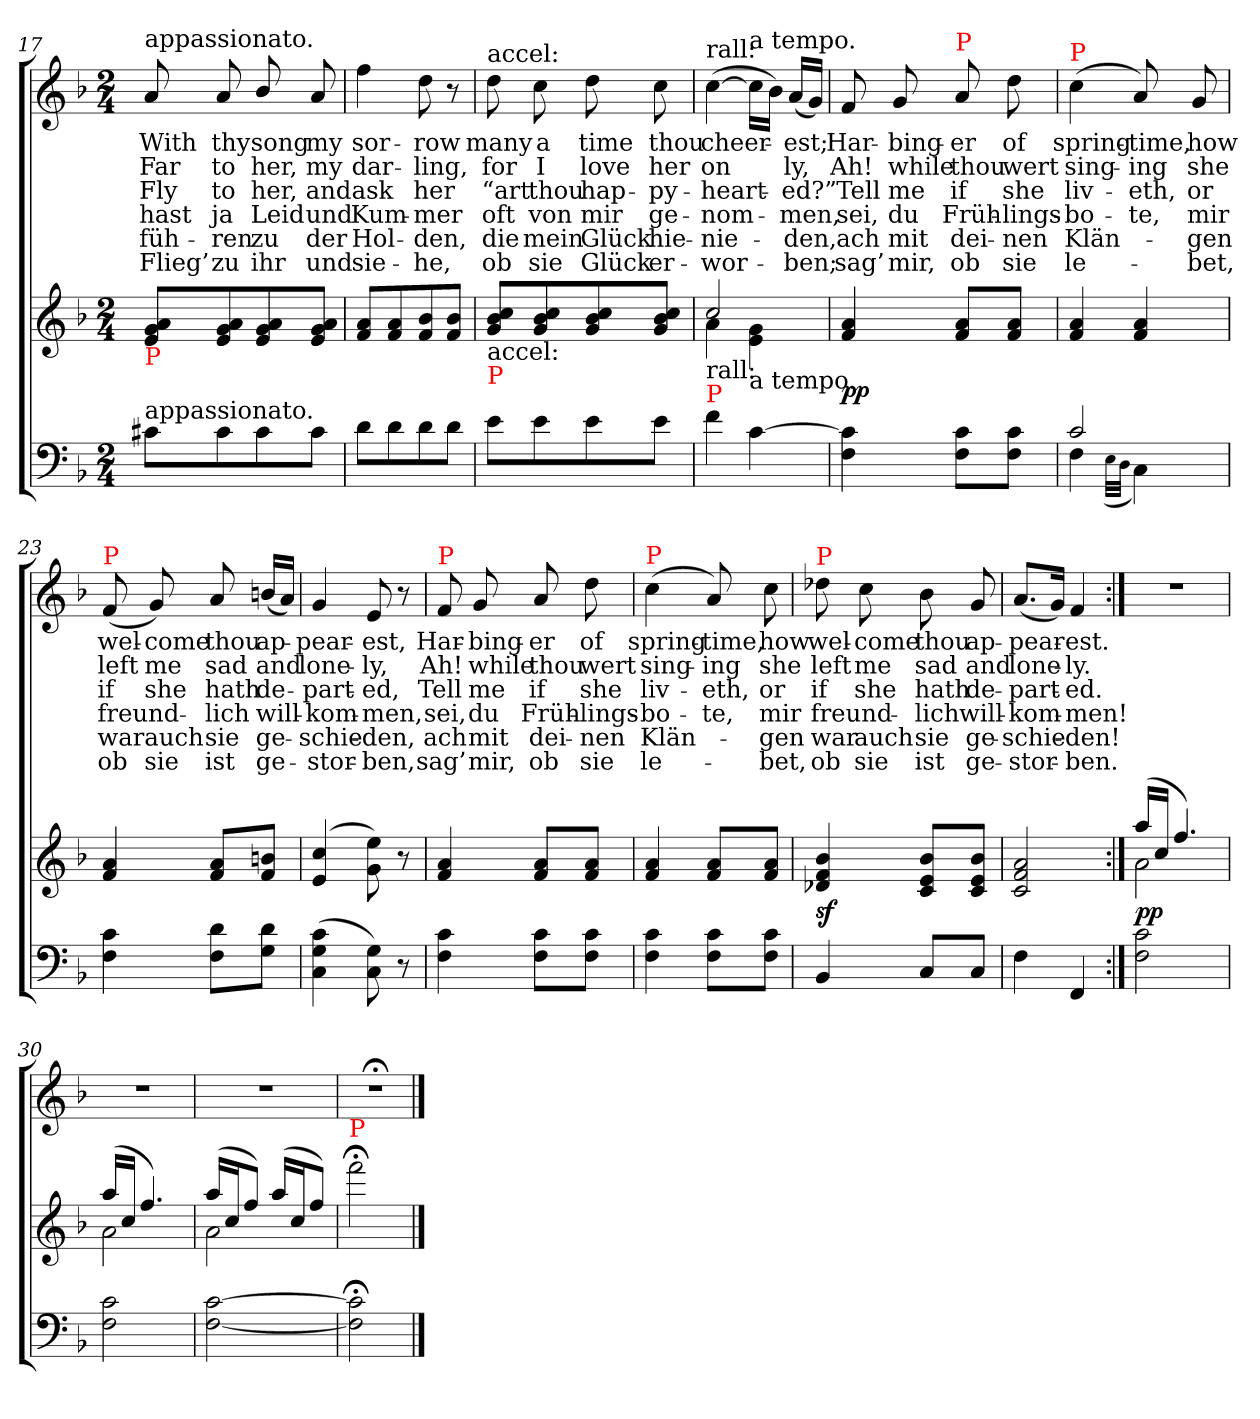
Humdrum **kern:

**kern	**kern	**dynam	**kern	**text	**text	**text	**text	**text	**text
*part2	*part2	*part2	*part1	*part1	*part1	*part1	*part1	*part1	*part1
*staff3	*staff2	*staff2/3	*staff1	*staff1	*staff1	*staff1	*staff1	*staff1	*staff1
*clefF4	*clefG2	*	*clefG2	*	*	*	*	*	*
*k[b-]	*k[b-]	*	*k[b-]	*	*	*	*	*	*
*F:	*F:	*	*F:	*	*	*	*	*	*
*M2/4	*M2/4	*	*M2/4	*	*	*	*	*	*
=17	=17	=17	=17	=17	=17	=17	=17	=17	=17
!	!	!	!LO:TX:a:t=appassionato.	!	!	!	!	!	!
!	!LO:TX:b:color=red:t=P	!	!	!	!	!	!	!	!
!LO:TX:a:t=appassionato.	!	!	!	!	!	!	!	!	!
8c#XL	8a 8g 8eL	.	8a	With	Far	Fly	hast	füh-	Flieg’
8c#	8a 8g 8e	.	8a	thy	to	to	ja	-ren	zu
8c#	8a 8g 8e	.	8b-/	song	her,	her,	Leid	zu	ihr
8c#J	8a 8g 8eJ	.	8a	my	my	and	und	der	und
=18	=18	=18	=18	=18	=18	=18	=18	=18	=18
8dL	8a 8fL	.	4ff	sor-	dar-	ask	Kum-	Hol-	sie-
8d	8a 8f	.	.	.	.	.	.	.	.
8d	8b- 8f	.	8dd	-row	-ling,	her	-mer	-den,	-he,
8dJ	8b- 8fJ	.	8r	.	.	.	.	.	.
=19	=19	=19	=19	=19	=19	=19	=19	=19	=19
!	!	!	!LO:TX:a:t=accel&colon;	!	!	!	!	!	!
!	!LO:TX:b:t=accel&colon;	!	!	!	!	!	!	!	!
!	!LO:TX:b:color=red:t=P	!	!	!	!	!	!	!	!
8eL	8cc 8b- 8gL	.	8dd\	many	for	“art	oft	die	ob
8e	8cc 8b- 8g	.	8cc	a	I	thou	von	mein	sie
8e	8cc 8b- 8g	.	8dd\	time	love	hap-	mir	Glück	Glück
8eJ	8cc 8b- 8gJ	.	8cc	thou	her	-py-	ge-	hie-	er-
=20	=20	=20	=20	=20	=20	=20	=20	=20	=20
*	*^	*	*	*	*	*	*	*	*
!	!	!	!	!LO:TX:a:t=rall&colon;	!	!	!	!	!	!
!	!LO:TX:b:t=rall&colon;	!	!	!	!	!	!	!	!	!
!	!LO:TX:b:color=red:t=P	!	!	!	!	!	!	!	!	!
4f	2cc	4a	.	(>[4cc	cheer-	-on	-heart-	-nom-	-nie-	-wor-
!	!	!	!	!LO:TX:a:t=a tempo.	!	!	!	!	!	!
!	!	!LO:TX:b:t=a tempo.	!	!	!	!	!	!	!	!
[4c	.	4g 4e	.	16ccLL]	.	.	.	.	.	.
.	.	.	.	16b-JJ)	.	.	.	.	.	.
.	.	.	.	(<16aLL	-est;	-ly,	-ed?”	-men,	-den,	-ben;
.	.	.	.	16gJJ)	.	.	.	.	.	.
*	*v	*v	*	*	*	*	*	*	*	*
=21	=21	=21	=21	=21	=21	=21	=21	=21	=21
4c] 4F	4a 4f	pp	8f	Har-	Ah!	Tell	sei,	ach	sag’
.	.	.	8g	-bing-	while	me	du	mit	mir,
!	!	!	!LO:TX:a:color=red:t=P	!	!	!	!	!	!
8c 8FL	8a 8fL	.	8a	-er	thou	if	Früh-	dei-	ob
8c 8FJ	8a 8fJ	.	8dd\	of	wert	she	-lings-	-nen	sie
=22	=22	=22	=22	=22	=22	=22	=22	=22	=22
*^	*	*	*	*	*	*	*	*	*
!	!	!	!	!LO:TX:a:color=red:t=P	!	!	!	!	!	!
2c	4F	4a 4f	.	(<4cc	spring-	sing-	liv-	-bo-	Klän-	le-
.	(<32qqE\LLL	.	.	.	.	.	.	.	.	.
.	32qqD\JJJ	.	.	.	.	.	.	.	.	.
.	4C)	4a 4f	.	8a)	-time,	-ing	-eth,	-te,	.	.
.	.	.	.	8g	how	she	or	mir	-gen	-bet,
*v	*v	*	*	*	*	*	*	*	*	*
=23	=23	=23	=23	=23	=23	=23	=23	=23	=23
!	!	!	!LO:TX:a:color=red:t=P	!	!	!	!	!	!
4c 4F	4a 4f	.	(<8f	wel-	left	if	freund-	war	ob
.	.	.	8g)	-come	me	she	.	auch	sie
8d 8FL	8a 8fL	.	8a	thou	sad	hath	-lich	sie	ist
8d 8GJ	8bn 8fJ	.	(<16bnLL	ap-	and	de-	will-	ge-	ge-
.	.	.	16aJJ)	.	.	.	.	.	.
=24	=24	=24	=24	=24	=24	=24	=24	=24	=24
(>4c 4G 4C	(>4cc 4e	.	4g	-pear-	lone-	-part-	-kom-	-schie-	-stor-
8G\ 8C\)	8ee 8g)	.	8e	-est,	-ly,	-ed,	-men,	-den,	-ben,
8r	8r	.	8r	.	.	.	.	.	.
=25	=25	=25	=25	=25	=25	=25	=25	=25	=25
!	!	!	!LO:TX:a:color=red:t=P	!	!	!	!	!	!
4c 4F	4a 4f	.	8f	Har-	Ah!	Tell	sei,	ach	sag’
.	.	.	8g	-bing-	while	me	du	mit	mir,
8c 8FL	8a 8fL	.	8a	-er	thou	if	Früh-	dei-	ob
8c 8FJ	8a 8fJ	.	8dd\	of	wert	she	-lings-	-nen	sie
=26	=26	=26	=26	=26	=26	=26	=26	=26	=26
!	!	!	!LO:TX:a:color=red:t=P	!	!	!	!	!	!
4c 4F	4a 4f	.	(<4cc	spring-	sing-	liv-	-bo-	Klän-	le-
8c 8FL	8a 8fL	.	8a)	-time,	-ing	-eth,	-te,	.	.
8c 8FJ	8a 8fJ	.	8cc	how	she	or	mir	-gen	-bet,
=27	=27	=27	=27	=27	=27	=27	=27	=27	=27
!	!	!	!LO:TX:a:color=red:t=P	!	!	!	!	!	!
4BB-/	4b- 4f 4d-X	sf	8dd-X	wel-	left	if	freund-	war	ob
.	.	.	8cc	-come	me	she	.	auch	sie
8C/L	8b- 8e 8cL	.	8b-	thou	sad	hath	-lich	sie	ist
8C/J	8b- 8e 8cJ	.	8g	ap-	and	de-	will-	ge-	ge-
=28	=28	=28	=28	=28	=28	=28	=28	=28	=28
4F	2a 2f 2c	.	(<8.aL	-pear-	lone-	-part-	kom-	-schie-	-stor-
.	.	.	16gJk)	.	.	.	.	.	.
4FF/	.	.	4f	-est.	-ly.	-ed.	-men!	-den!	-ben.
=29:|!	=29:|!	=29:|!	=29:|!	=29:|!	=29:|!	=29:|!	=29:|!	=29:|!	=29:|!
*	*^	*	*	*	*	*	*	*	*
2c 2F	(>16aaLL	2a	pp	2r	.	.	.	.	.	.
.	16ccJJ	.	.	.	.	.	.	.	.	.
.	4.ff)	.	.	.	.	.	.	.	.	.
=30	=30	=30	=30	=30	=30	=30	=30	=30	=30	=30
2c 2F	(>16aaLL	2a	.	2r	.	.	.	.	.	.
.	16ccJJ	.	.	.	.	.	.	.	.	.
.	4.ff)	.	.	.	.	.	.	.	.	.
=31	=31	=31	=31	=31	=31	=31	=31	=31	=31	=31
[2c [2F	(>16aaLL	2a	.	2r	.	.	.	.	.	.
.	16ccJ	.	.	.	.	.	.	.	.	.
.	8ffJ)	.	.	.	.	.	.	.	.	.
.	(>16aaLL	.	.	.	.	.	.	.	.	.
.	16ccJ	.	.	.	.	.	.	.	.	.
.	8ffJ)	.	.	.	.	.	.	.	.	.
*	*v	*v	*	*	*	*	*	*	*	*
=32	=32	=32	=32	=32	=32	=32	=32	=32	=32
!	!	!	!LO:TX:b:color=red:t=P	!	!	!	!	!	!
2c];< 2F];<	2fff;<	.	2r;<	.	.	.	.	.	.
==	==	==	==	==	==	==	==	==	==
*-	*-	*-	*-	*-	*-	*-	*-	*-	*-
